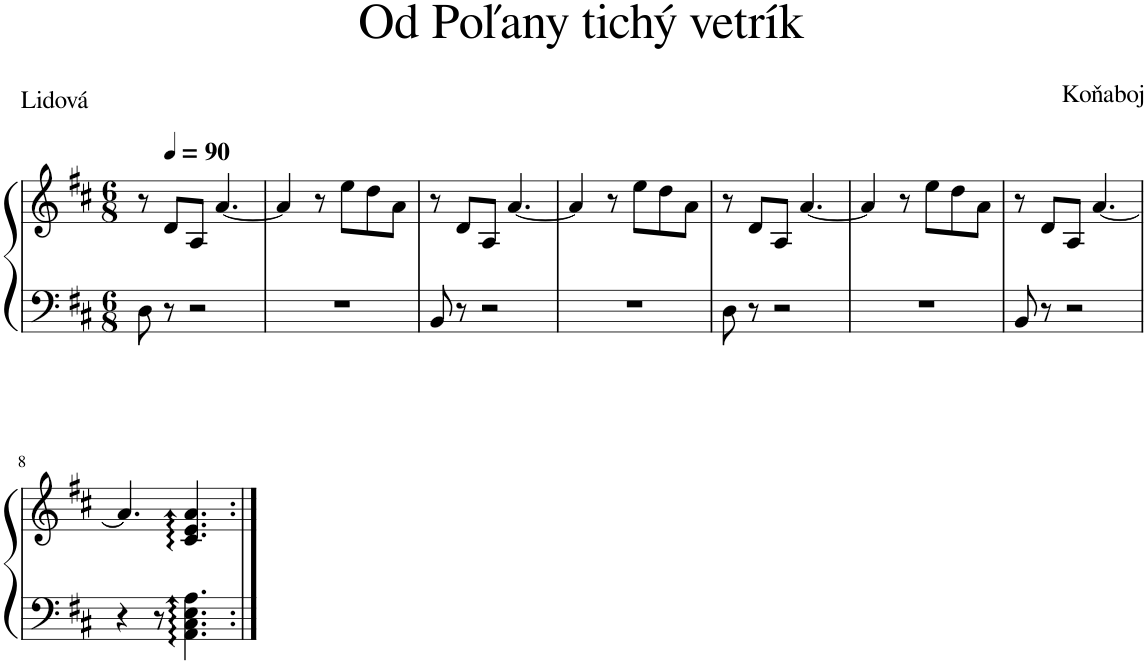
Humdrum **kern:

**kern	**kern
*part1	*part1
*staff2	*staff1
*I"Piano	*
*I'Pno.	*
*clefF4	*clefG2
*k[f#c#]	*k[f#c#]
*M6/8	*M6/8
=1	=1
8D\	8r
*	*MM90
8r	8d/L
2r	8A/J
.	[4.a/
=2	=2
2.r	4a/]
.	8r
.	8ee\L
.	8dd\
.	8a\J
=3	=3
8BB/	8r
8r	8d/L
2r	8A/J
.	[4.a/
=4	=4
2.r	4a/]
.	8r
.	8ee\L
.	8dd\
.	8a\J
=5	=5
8D\	8r
8r	8d/L
2r	8A/J
.	[4.a/
=6	=6
2.r	4a/]
.	8r
.	8ee\L
.	8dd\
.	8a\J
=7	=7
8BB/	8r
8r	8d/L
2r	8A/J
.	[4.a/
!!LO:LB:g=z
=8	=8
4r	4.a/]
8r	.
4.AA\: 4.C#\: 4.E\: 4.A\:	4.c#/: 4.e/: 4.a/:
=:|!	=:|!
*-	*-
